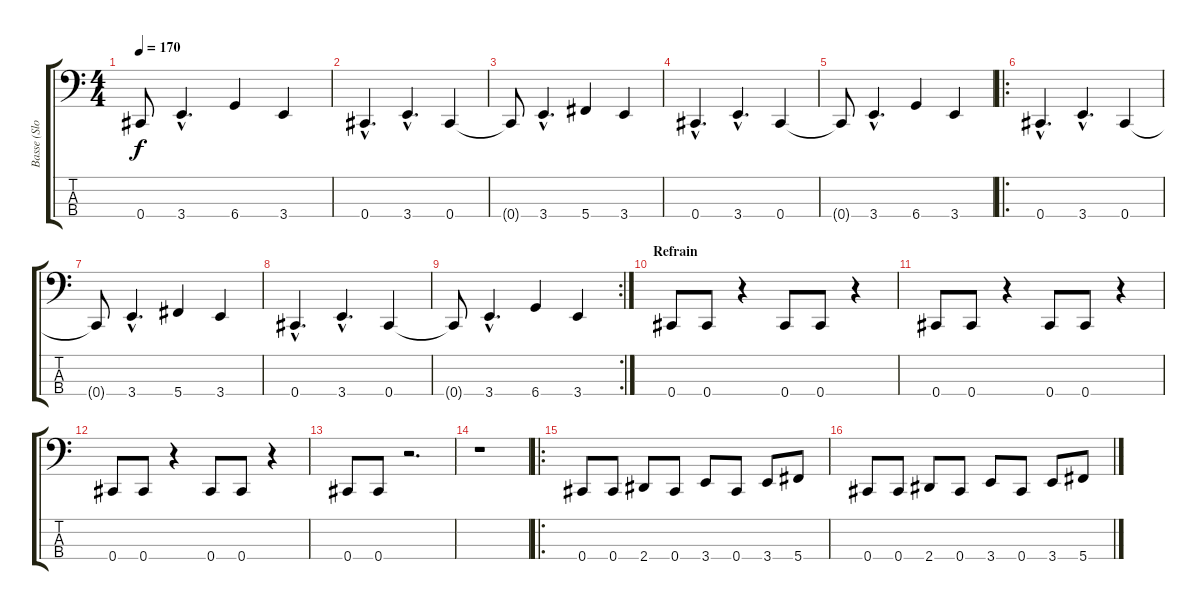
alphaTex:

\track ("Basse (Sloane \"Mosey\" Jentry)" "Basse (Slo") {instrument electricbassfinger}
\staff {score tabs}
\tuning (Gb2 Db2 Ab1 Db1) {hide}
\ts (4 4)
\tempo 170
\clef f4
\ks c
0.4{t}.8{dy f} 3.4{hac}.4{d} 6.4.4 3.4.4 |
0.4{hac}.4{d} 3.4{hac}.4{d} 0.4.4 |
0.4{t}.8 3.4{hac}.4{d} 5.4.4 3.4.4 |
0.4{hac}.4{d} 3.4{hac}.4{d} 0.4.4 |
0.4{t}.8 3.4{hac}.4{d} 6.4.4 3.4.4 |
\ro
0.4{hac}.4{d} 3.4{hac}.4{d} 0.4.4 |
0.4{t}.8 3.4{hac}.4{d} 5.4.4 3.4.4 |
0.4{hac}.4{d} 3.4{hac}.4{d} 0.4.4 |
\rc 2
0.4{t}.8 3.4{hac}.4{d} 6.4.4 3.4.4 |
\section ("" "Refrain")
0.4.8 0.4.8 r.4 0.4.8 0.4.8 r.4 |
0.4.8 0.4.8 r.4 0.4.8 0.4.8 r.4 |
0.4.8 0.4.8 r.4 0.4.8 0.4.8 r.4 |
0.4.8 0.4.8 r.2{d} |
r.1 |
\ro
0.4.8 0.4.8 2.4.8 0.4.8 3.4.8 0.4.8 3.4.8 5.4.8 |
0.4.8 0.4.8 2.4.8 0.4.8 3.4.8 0.4.8 3.4.8 5.4.8
